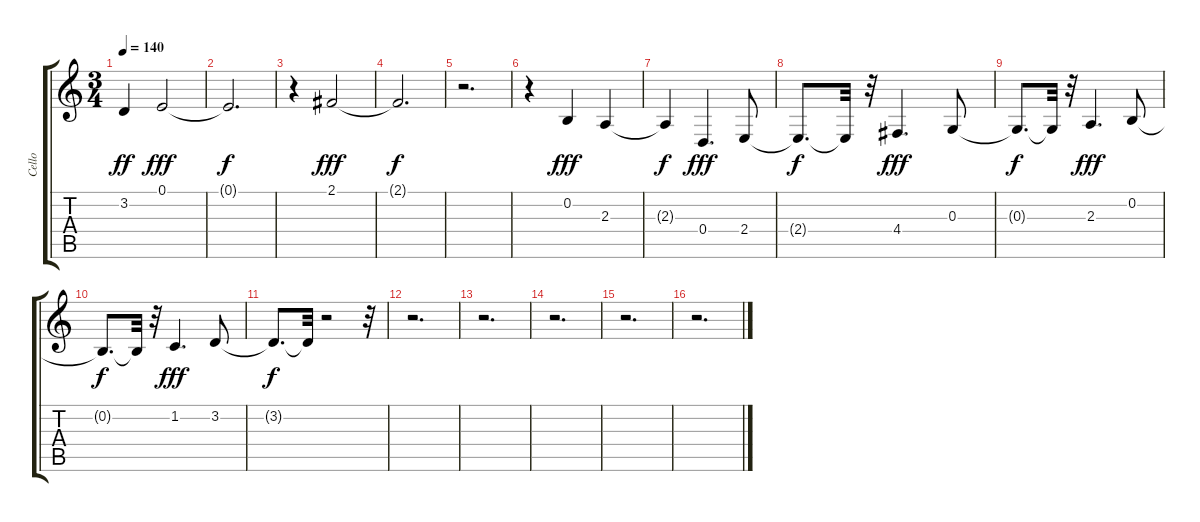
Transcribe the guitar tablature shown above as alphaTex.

\track ("Cello" "Cello") {instrument cello}
\staff {score tabs}
\tuning (E4 B3 G3 D3 A2 E2) {hide}
\ts (3 4)
\tempo 140
\clef g2
\ks c
3.2.4{dy ff} 0.1.2{dy fff} |
0.1{t}.2{d dy f} |
r.4 2.1.2{dy fff} |
2.1{t}.2{d dy f} |
r.2{d} |
r.4 0.2.4{dy fff} 2.3.4 |
2.3{t}.4{dy f} 0.4.4{d dy fff} 2.4.8 |
2.4{t}.8{d dy f} 2.4{t}.32 r.32 4.4.4{d dy fff} 0.3.8 |
0.3{t}.8{d dy f} 0.3{t}.32 r.32 2.3.4{d dy fff} 0.2.8 |
0.2{t}.8{d dy f} 0.2{t}.32 r.32 1.2.4{d dy fff} 3.2.8 |
3.2{t}.8{d dy f} 3.2{t}.32 r.2 r.32 |
r.2{d} |
r.2{d} |
r.2{d} |
r.2{d} |
r.2{d}
